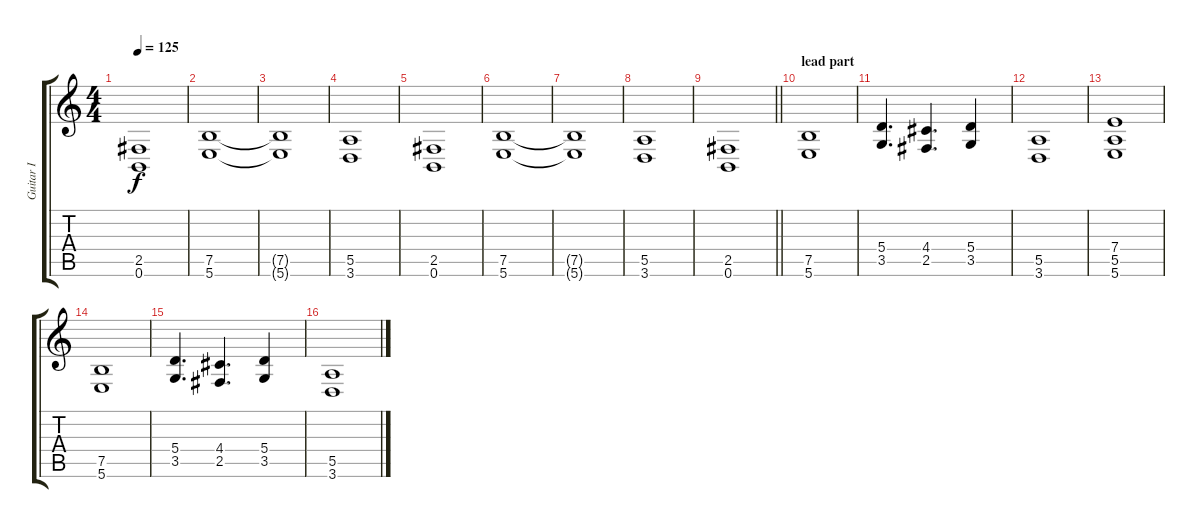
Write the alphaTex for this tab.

\track ("Guitar I" "Guitar I") {instrument distortionguitar}
\staff {score tabs}
\tuning (B3 Gb3 D3 A2 E2 B1) {hide}
\ts (4 4)
\tempo 125
\clef g2
\ks c
(2.5 0.6).1{dy f} |
(7.5 5.6).1{volume 13 balance 8} |
(7.5{t} 5.6{t}).1 |
(5.5 3.6).1 |
(2.5 0.6).1 |
(7.5 5.6).1 |
(7.5{t} 5.6{t}).1 |
(5.5 3.6).1 |
\barLineRight lightlight
(2.5 0.6).1 |
\section ("" "lead part")
(7.5 5.6).1{volume 9 balance 16 instrument distortionguitar} |
(5.4 3.5).4{d} (4.4 2.5).4{d} (5.4 3.5).4 |
(5.5 3.6).1 |
(7.4 5.5 5.6).1 |
(7.5 5.6).1 |
(5.4 3.5).4{d} (4.4 2.5).4{d} (5.4 3.5).4 |
(5.5 3.6).1
